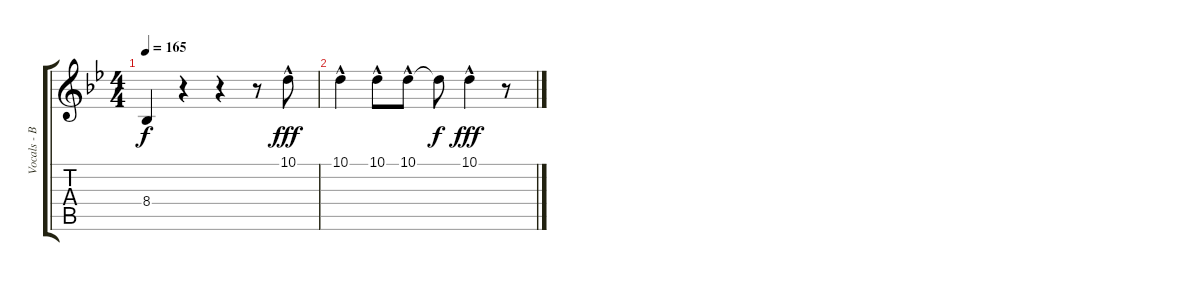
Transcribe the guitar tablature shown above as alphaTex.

\track ("Vocals - Ben" "Vocals - B") {instrument lead1square}
\staff {score tabs}
\tuning (E4 B3 G3 D3 A2 D2) {hide}
\ts (4 4)
\tempo 165
\clef g2
\ks gminor
8.4{t}.4{dy f} r.4 r.4 r.8 10.1{hac}.8{dy fff} |
10.1{hac}.4 10.1{hac}.8 10.1{hac}.8 10.1{t}.8{dy f} 10.1{hac}.4{dy fff} r.8
